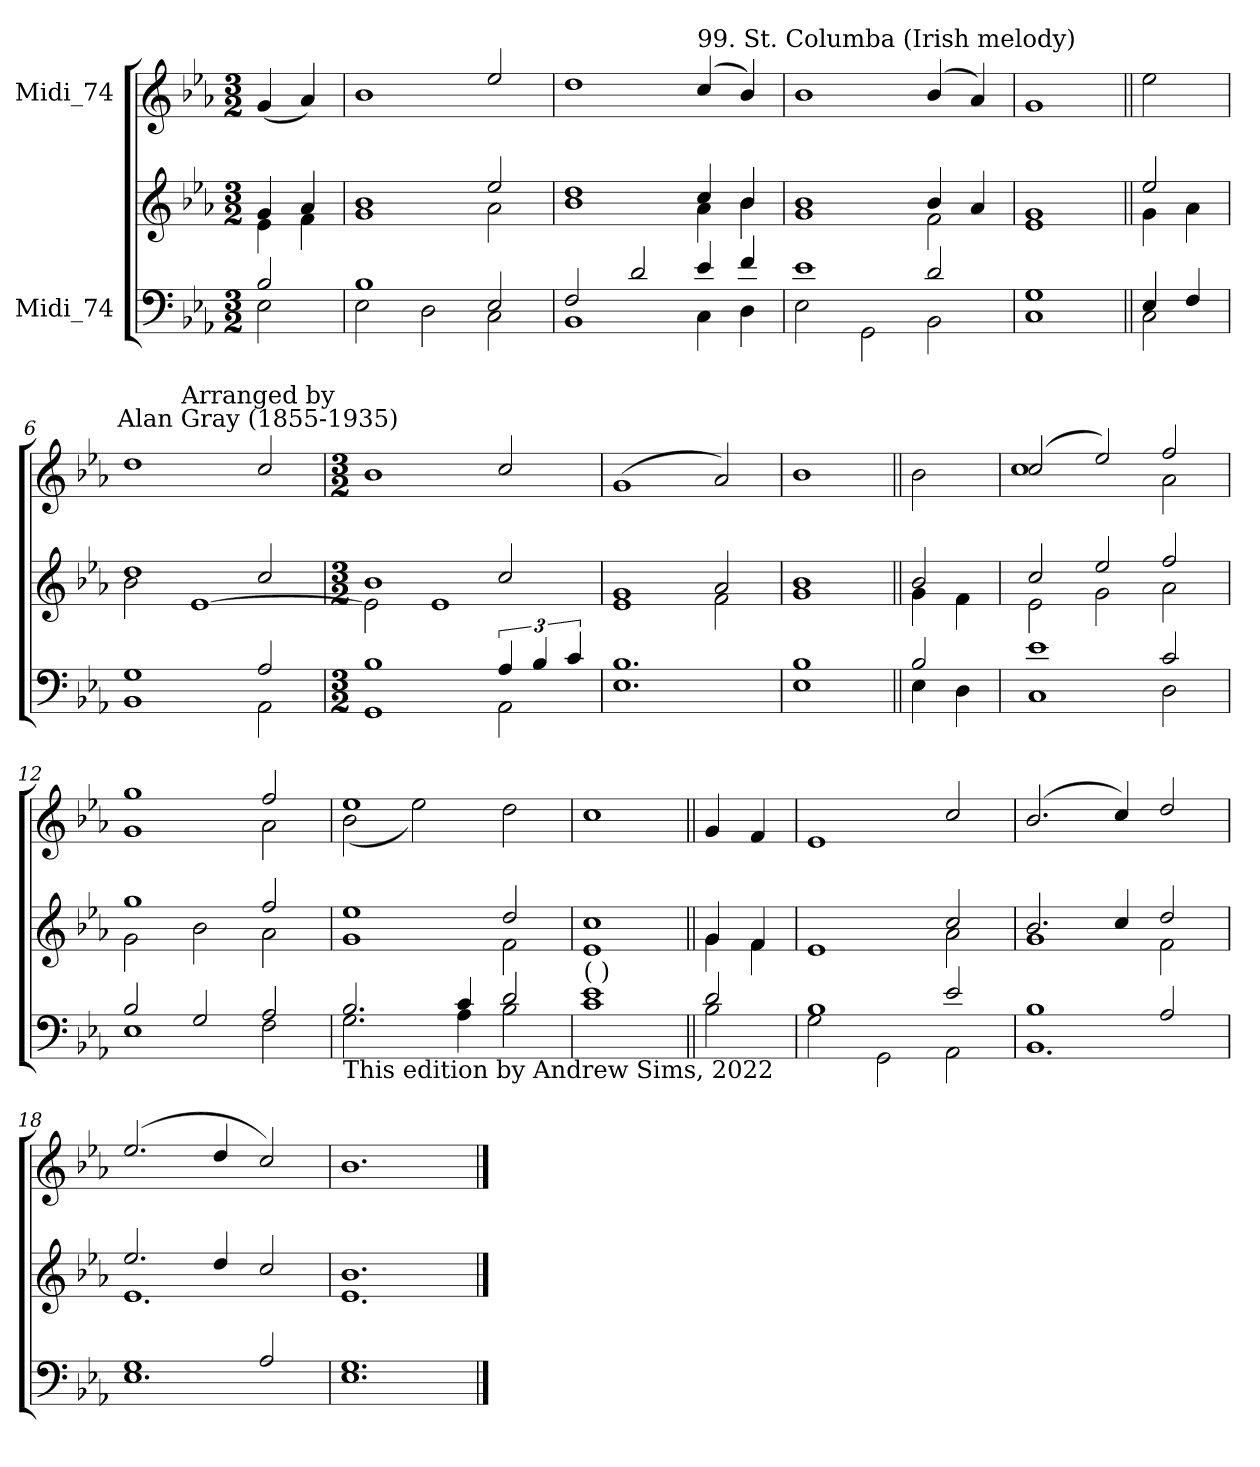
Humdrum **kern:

**kern	**kern	**kern
*part2	*part2	*part1
*staff3	*staff2	*staff1
*I"Midi_74	*	*I"Midi_74
*clefF4	*clefG2	*clefG2
*k[b-e-a-]	*k[b-e-a-]	*k[b-e-a-]
*E-:	*E-:	*E-:
*M3/2	*M3/2	*M3/2
=	=	=
*^	*^	*^
*	*^	*	*^	*	*
2B-/	2ryy	2E-\	4g/	2ryy	4e-\	(<4g	2ryy
.	.	.	4a-/	.	4f\	4a-)	.
=1	=1	=1	=1	=1	=1	=1	=1
1B-/	1.ryy	2E-\	1b-/	1.ryy	1g\	1b-	1.ryy
.	.	2D\	.	.	.	.	.
2E-/	.	2C\	2ee-/	.	2a-\	2ee-	.
=2	=2	=2	=2	=2	=2	=2	=2
2F/	1.ryy	1BB-\	1dd/	1.ryy	1b-\	1dd	1.ryy
2d/	.	.	.	.	.	.	.
!	!	!	!	!	!	!LO:TX:a:t=99. St. Columba (Irish melody)	!
4e-/	.	4C\	4cc/	.	4a-\	(>4cc	.
4f/	.	4D\	4b-/	.	4b-\	4b-)	.
=3	=3	=3	=3	=3	=3	=3	=3
1e-/	1.ryy	2E-\	1b-/	1.ryy	1g\	1b-	1.ryy
.	.	2GG\	.	.	.	.	.
2d/	.	2BB-\	4b-/	.	2f\	(<4b-/	.
.	.	.	4a-/	.	.	4a-)	.
=4	=4	=4	=4	=4	=4	=4	=4
1G/	1ryy	1C\	1g/	1ryy	1e-\	1g	1ryy
=5||	=5||	=5||	=5||	=5||	=5||	=5||	=5||
4E-/	2ryy	2C\	2ee-/	2ryy	4g\	2ee-	2ryy
4F/	.	.	.	.	4a-\	.	.
=6	=6	=6	=6	=6	=6	=6	=6
1G/	1.ryy	1BB-\	1dd/	1.ryy	2b-\	1dd	1.ryy
.	.	.	.	.	[1e-\	.	.
!	!	!	!	!	!	!LO:TX:a:cj:t=Arranged by\nAlan Gray (1855-1935)	!
2A-/	.	2AA-\	2cc/	.	.	2cc	.
!!LO:LB:g=z	!!
=7	=7	=7	=7	=7	=7	=7	=7
*M3/2	*	*	*M3/2	*	*	*M3/2	*
1B-/	1.ryy	1GG\	1b-/	1.ryy	2e-\]	1b-	1.ryy
.	.	.	.	.	1e-\	.	.
6A-/	.	2AA-\	2cc/	.	.	2cc	.
6B-/	.	.	.	.	.	.	.
6c/	.	.	.	.	.	.	.
=8	=8	=8	=8	=8	=8	=8	=8
1.B-/	1.ryy	1.E-\	1g/	1.ryy	1e-\	(<1g	1.ryy
.	.	.	2a-/	.	2f\	2a-)	.
=9	=9	=9	=9	=9	=9	=9	=9
1B-/	1ryy	1E-\	1b-/	1ryy	1g\	1b-	1ryy
=10||	=10||	=10||	=10||	=10||	=10||	=10||	=10||
2B-/	2ryy	4E-\	2b-/	2ryy	4g\	2b-	2ryy
.	.	4D\	.	.	4f\	.	.
=11	=11	=11	=11	=11	=11	=11	=11
1e-/	1.ryy	1C\	2cc/	1.ryy	2e-\	(>2cc	1cc\
.	.	.	2ee-/	.	2g\	2ee-)	.
2c/	.	2D\	2ff/	.	2a-\	2ff	2a-\
=12	=12	=12	=12	=12	=12	=12	=12
2B-/	1.ryy	1E-\	1gg/	1.ryy	2g\	1gg	1g\
2G/	.	.	.	.	2b-\	.	.
2A-/	.	2F\	2ff/	.	2a-\	2ff	2a-\
!!LO:LB:g=z	!!
=13	=13	=13	=13	=13	=13	=13	=13
!LO:TX:b:t=This edition by Andrew Sims, 2022	!	!	!	!	!	!	!
2.B-/	1.ryy	2.G\	1ee-/	1.ryy	1g\	1ee-	(2b-\
.	.	.	.	.	.	.	2ee-\)
4c/	.	4A-\	.	.	.	.	.
2d/	.	2B-\	2dd/	.	2f\	2dd	2ryy
=14	=14	=14	=14	=14	=14	=14	=14
!LO:TX:a:t=(   )	!	!	!	!	!	!	!
1e-/	1ryy	1c\	1cc/	1ryy	1e-\	1cc	1ryy
=15||	=15||	=15||	=15||	=15||	=15||	=15||	=15||
2d/	2ryy	2B-\	4g/	2ryy	4g\	4g	2ryy
.	.	.	4f/	.	4f\	4f	.
=16	=16	=16	=16	=16	=16	=16	=16
1B-/	1.ryy	2G\	1e-/	1.ryy	1ryy	1e-	1.ryy
.	.	2GG\	.	.	.	.	.
2e-/	.	2AA-\	2cc/	.	2a-\	2cc	.
=17	=17	=17	=17	=17	=17	=17	=17
1B-/	1.ryy	1.BB-\	2.b-/	1.ryy	1g\	(>2.b-	1.ryy
.	.	.	4cc/	.	.	4cc)	.
2A-/	.	.	2dd/	.	2f\	2dd	.
=18	=18	=18	=18	=18	=18	=18	=18
1G/	1.ryy	1.E-\	2.ee-/	1.ryy	1.e-\	(>2.ee-	1.ryy
.	.	.	4dd/	.	.	4dd	.
2A-/	.	.	2cc/	.	.	2cc)	.
=19	=19	=19	=19	=19	=19	=19	=19
1.G/	1.ryy	1.E-\	1.b-/	1.ryy	1.e-\	1.b-	1.ryy
*v	*v	*v	*	*	*	*v	*v
*	*v	*v	*v	*
==	==	==
*-	*-	*-
